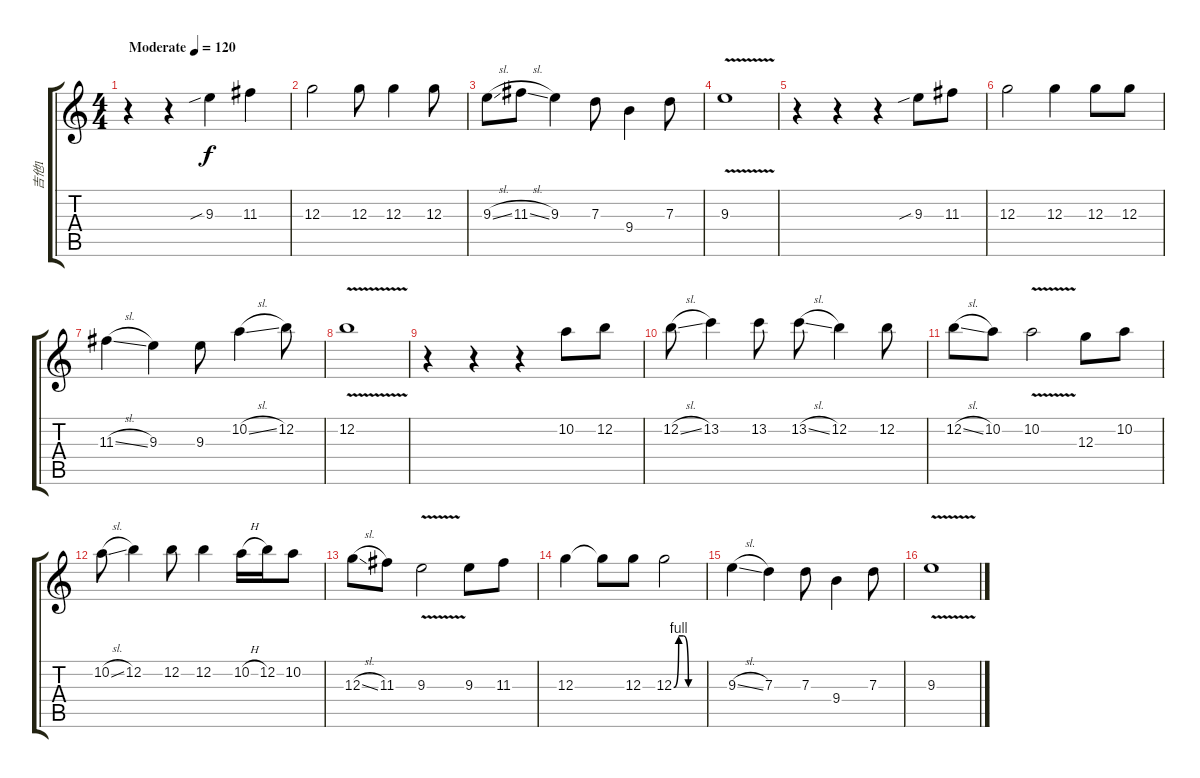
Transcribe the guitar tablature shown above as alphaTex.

\track ("吉他1" "吉他1") {instrument overdrivenguitar}
\staff {score tabs}
\tuning (E4 B3 G3 D3 A2 E2) {hide}
\ts (4 4)
\tempo (120 "Moderate")
\clef g2
\ks c
r.4{dy f instrument overdrivenguitar} r.4 9.3{sib}.4 11.3.4 |
12.3.2 12.3.8 12.3.4 12.3.8 |
9.3{sl}.8 11.3{sl}.8 9.3.4 7.3.8 9.4.4 7.3.8{txt ""} |
9.3{v}.1 |
r.4 r.4 r.4 9.3{sib}.8 11.3.8 |
12.3.2 12.3.4 12.3.8 12.3.8 |
11.3{sl}.4 9.3.4 9.3.8 10.2{sl}.4 12.2.8 |
12.2{v}.1 |
r.4 r.4 r.4 10.2.8 12.2.8 |
12.2{sl}.8 13.2.4 13.2.8 13.2{sl}.8 12.2.4 12.2.8 |
12.2{sl}.8 10.2.8 10.2{v}.2 12.3.8 10.2.8 |
10.2{sl}.8 12.2.4 12.2.8 12.2.4 10.2{h}.16 12.2.16 10.2.8 |
12.3{sl}.8 11.3.8 9.3{v}.2 9.3.8 11.3.8 |
12.3.4 12.3{t}.8 12.3.8 12.3{be (custom 0 0 10 4 20 4 30 0 60 0)}.2 |
9.3{sl}.4 7.3.4 7.3.8 9.4.4 7.3.8 |
9.3{v}.1
